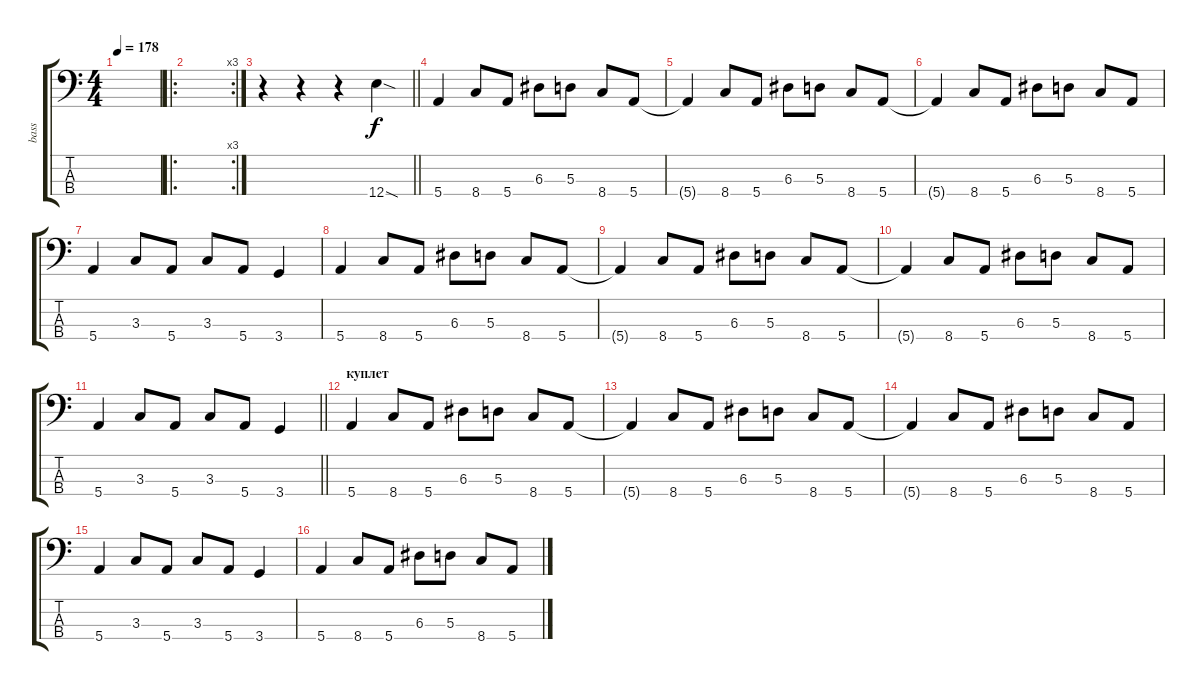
\track ("bass" "bass") {instrument electricbassfinger}
\staff {score tabs}
\tuning (G2 D2 A1 E1) {hide}
\ts (4 4)
\tempo 178
\clef f4
\ks c
|
\ro
\rc 3
|
\barLineRight lightlight
r.4 r.4 r.4 12.4{sod}.4 |
5.4.4 8.4.8 5.4.8 6.3.8 5.3.8 8.4.8 5.4.8 |
5.4{t}.4 8.4.8 5.4.8 6.3.8 5.3.8 8.4.8 5.4.8 |
5.4{t}.4 8.4.8 5.4.8 6.3.8 5.3.8 8.4.8 5.4.8 |
5.4.4 3.3.8 5.4.8 3.3.8 5.4.8 3.4.4 |
5.4.4 8.4.8 5.4.8 6.3.8 5.3.8 8.4.8 5.4.8 |
5.4{t}.4 8.4.8 5.4.8 6.3.8 5.3.8 8.4.8 5.4.8 |
5.4{t}.4 8.4.8 5.4.8 6.3.8 5.3.8 8.4.8 5.4.8 |
\barLineRight lightlight
5.4.4 3.3.8 5.4.8 3.3.8 5.4.8 3.4.4 |
\section ("" "куплет")
5.4.4 8.4.8 5.4.8 6.3.8 5.3.8 8.4.8 5.4.8 |
5.4{t}.4 8.4.8 5.4.8 6.3.8 5.3.8 8.4.8 5.4.8 |
5.4{t}.4 8.4.8 5.4.8 6.3.8 5.3.8 8.4.8 5.4.8 |
5.4.4 3.3.8 5.4.8 3.3.8 5.4.8 3.4.4 |
5.4.4 8.4.8 5.4.8 6.3.8 5.3.8 8.4.8 5.4.8
